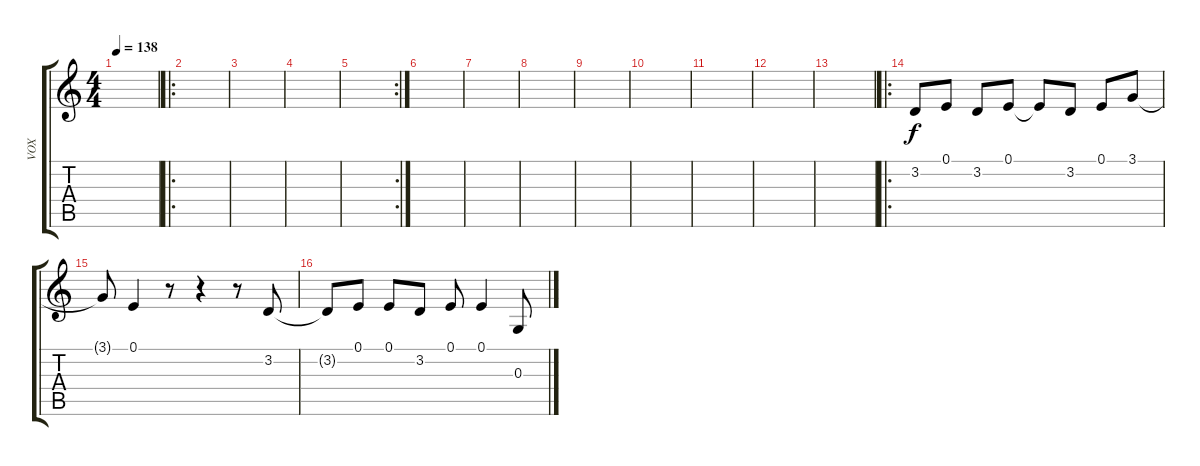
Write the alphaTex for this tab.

\track ("VOX" "VOX") {instrument altosax}
\staff {score tabs}
\tuning (E4 B3 G3 D3 A2 E2) {hide}
\ts (4 4)
\tempo 138
\clef g2
\ks c
|
\ro
|
|
|
\rc 2
|
|
|
|
|
|
|
|
|
\ro
3.2.8 0.1.8 3.2.8 0.1.8 0.1{t}.8 3.2.8 0.1.8 3.1.8 |
3.1{t}.8 0.1.4 r.8 r.4 r.8 3.2.8 |
3.2{t}.8 0.1.8 0.1.8 3.2.8 0.1.8 0.1.4 0.3.8
